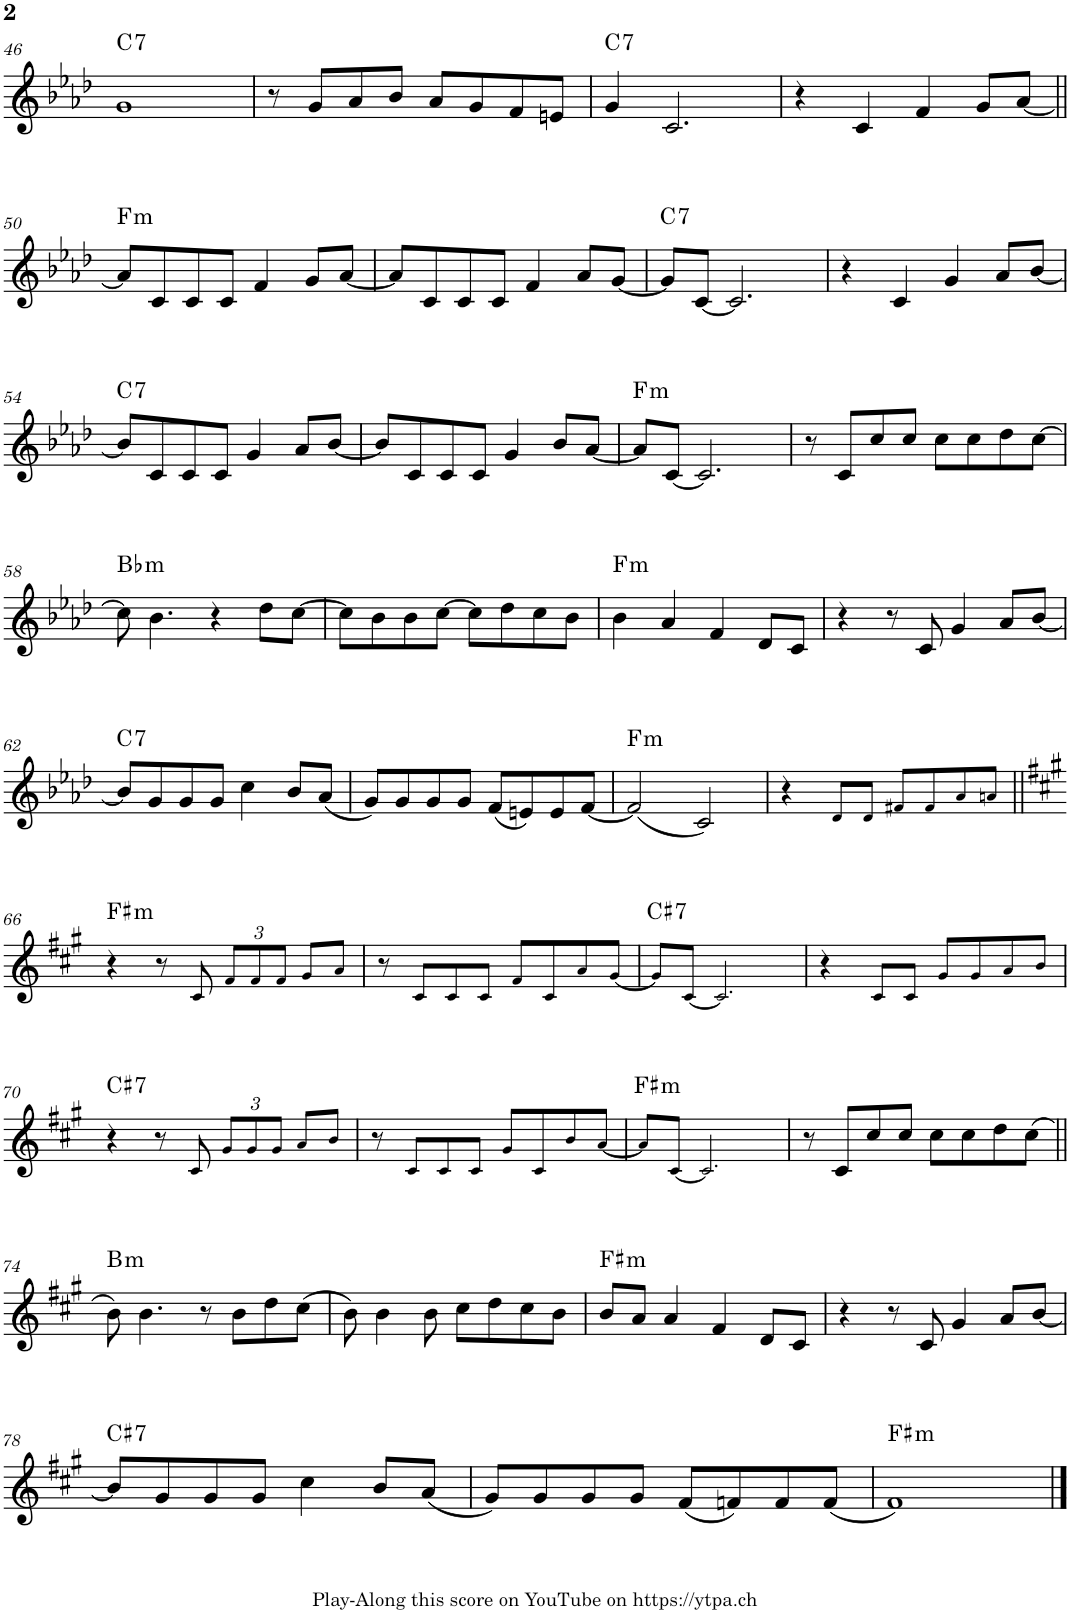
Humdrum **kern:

**kern	**harte
*part1	*part1
*staff1	*
*I"Piano	*
*I'Pno.	*
!!LO:PB:g=z
*clefG2	*
*k[b-e-a-d-]	*
*M4/4	*
=46	=46
!	!LO:H:kt=7
1g	C:7
=47	=47
8r	.
8g/L	.
8a-/	.
8b-/J	.
8a-/L	.
8g/	.
8f/	.
8en/J	.
=48	=48
!	!LO:H:kt=7
4g/	C:7
2.c/	.
=49	=49
4r	.
4c/	.
4f/	.
8g/L	.
[8a-/J	.
!!LO:LB:g=z
=50||	=50||
!	!LO:H:kt=m
8a-/L]	F:min
8c/	.
8c/	.
8c/J	.
4f/	.
8g/L	.
[8a-/J	.
=51	=51
8a-/L]	.
8c/	.
8c/	.
8c/J	.
4f/	.
8a-/L	.
[8g/J	.
=52	=52
!	!LO:H:kt=7
8g/L]	C:7
[8c/J	.
2.c/]	.
=53	=53
4r	.
4c/	.
4g/	.
8a-/L	.
[8b-/J	.
!!LO:LB:g=z
=54	=54
!	!LO:H:kt=7
8b-/L]	C:7
8c/	.
8c/	.
8c/J	.
4g/	.
8a-/L	.
[8b-/J	.
=55	=55
8b-/L]	.
8c/	.
8c/	.
8c/J	.
4g/	.
8b-/L	.
[8a-/J	.
=56	=56
!	!LO:H:kt=m
8a-/L]	F:min
[8c/J	.
2.c/]	.
=57	=57
8r	.
8c/L	.
8cc/	.
8cc/J	.
8cc\L	.
8cc\	.
8dd-\	.
[8cc\J	.
!!LO:LB:g=z
=58	=58
!	!LO:H:kt=m
8cc\]	Bb:min
4.b-\	.
4r	.
8dd-\L	.
[8cc\J	.
=59	=59
8cc\L]	.
8b-\	.
8b-\	.
[8cc\J	.
8cc\L]	.
8dd-\	.
8cc\	.
8b-\J	.
=60	=60
!	!LO:H:kt=m
4b-\	F:min
4a-/	.
4f/	.
8d-/L	.
8c/J	.
=61	=61
4r	.
8r	.
8c/	.
4g/	.
8a-/L	.
[8b-/J	.
!!LO:LB:g=z
=62	=62
!	!LO:H:kt=7
8b-/L]	C:7
8g/	.
8g/	.
8g/J	.
4cc\	.
8b-/L	.
(8a-/J	.
=63	=63
8g/L)	.
8g/	.
8g/	.
8g/J	.
(8f/L	.
8en/)	.
8e/	.
[8f/J	.
=64	=64
!	!LO:H:kt=m
(2f/]	F:min
2c/)	.
=65	=65
4r	.
8d-!/L	.
8d-!/J	.
8f#X!/L	.
8f#!/	.
8a-!/	.
8an!/J	.
!!LO:LB:g=z
=66||	=66||
*k[f#c#g#]	*
!	!LO:H:kt=m
4r	F#:min
8r	.
8c#!/	.
*Xbrackettup	*
12f#!/L	.
12f#!/	.
12f#!/J	.
8g#!/L	.
8a!/J	.
=67	=67
8r	.
8c#!/L	.
8c#!/	.
8c#!/J	.
8f#!/L	.
8c#!/	.
8a!/	.
[8g#!/J	.
=68	=68
!	!LO:H:kt=7
8g#!/L]	C#:7
[8c#!/J	.
2.c#!/]	.
=69	=69
4r	.
8c#!/L	.
8c#!/J	.
8g#!/L	.
8g#!/	.
8a!/	.
8b!/J	.
!!LO:LB:g=z
=70	=70
!	!LO:H:kt=7
4r	C#:7
8r	.
8c#!/	.
12g#!/L	.
12g#!/	.
12g#!/J	.
8a!/L	.
8b!/J	.
=71	=71
8r	.
8c#!/L	.
8c#!/	.
8c#!/J	.
8g#!/L	.
8c#!/	.
8b!/	.
[8a!/J	.
=72	=72
!	!LO:H:kt=m
8a!/L]	F#:min
[8c#!/J	.
2.c#!/]	.
=73	=73
8r	.
8c#/L	.
8cc#/	.
8cc#/J	.
8cc#\L	.
8cc#\	.
8dd\	.
(8cc#\J	.
!!LO:LB:g=z
=74||	=74||
!	!LO:H:kt=m
8b\)	B:min
4.b\	.
8r	.
8b\L	.
8dd\	.
(8cc#\J	.
=75	=75
8b\)	.
4b\	.
8b\	.
8cc#\L	.
8dd\	.
8cc#\	.
8b\J	.
=76	=76
!	!LO:H:kt=m
8b/L	F#:min
8a/J	.
4a/	.
4f#/	.
8d/L	.
8c#/J	.
=77	=77
4r	.
8r	.
8c#/	.
4g#/	.
8a/L	.
[8b/J	.
!!LO:LB:g=z
=78	=78
!	!LO:H:kt=7
8b/L]	C#:7
8g#/	.
8g#/	.
8g#/J	.
4cc#\	.
8b/L	.
(8a/J	.
=79	=79
8g#/L)	.
8g#/	.
8g#/	.
8g#/J	.
(8f#/L	.
8fn/)	.
8f/	.
(8f/J	.
=80	=80
!	!LO:H:kt=m
1f#)	F#:min
==	==
*-	*-
